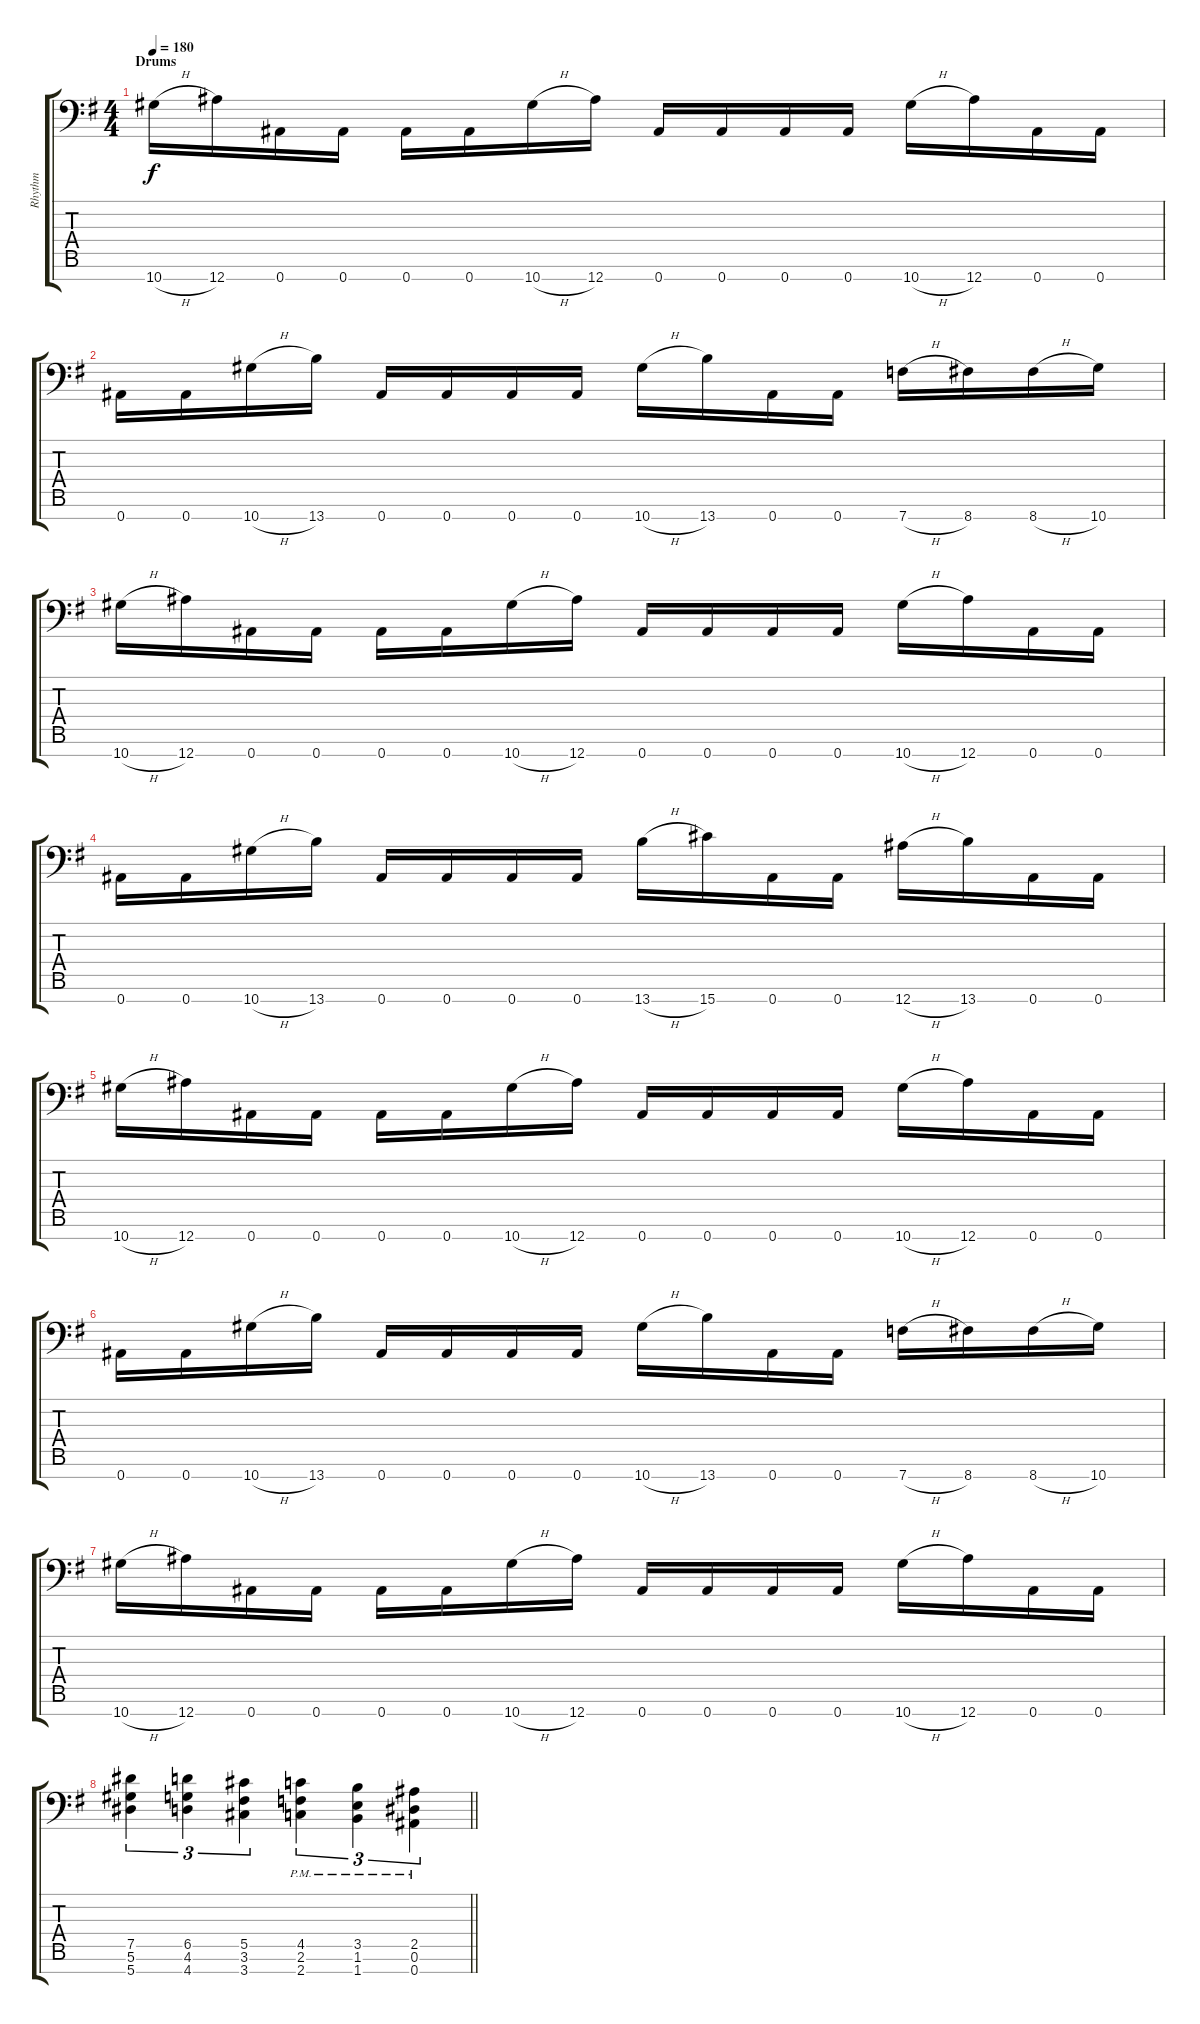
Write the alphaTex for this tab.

\track ("Rhythm" "Rhythm") {instrument overdrivenguitar}
\staff {score tabs}
\tuning (Eb4 Bb3 Gb3 Db3 Ab2 Eb2 Bb1) {hide}
\ts (4 4)
\section ("" "Drums")
\tempo 180
\clef f4
\ks g
10.7{h}.16{dy f} 12.7.16 0.7.16 0.7.16 0.7.16 0.7.16 10.7{h}.16 12.7.16 0.7.16 0.7.16 0.7.16 0.7.16 10.7{h}.16 12.7.16 0.7.16 0.7.16 |
0.7.16 0.7.16 10.7{h}.16 13.7.16 0.7.16 0.7.16 0.7.16 0.7.16 10.7{h}.16 13.7.16 0.7.16 0.7.16 7.7{h}.16 8.7.16 8.7{h}.16 10.7.16 |
10.7{h}.16 12.7.16 0.7.16 0.7.16 0.7.16 0.7.16 10.7{h}.16 12.7.16 0.7.16 0.7.16 0.7.16 0.7.16 10.7{h}.16 12.7.16 0.7.16 0.7.16 |
0.7.16 0.7.16 10.7{h}.16 13.7.16 0.7.16 0.7.16 0.7.16 0.7.16 13.7{h}.16 15.7.16 0.7.16 0.7.16 12.7{h}.16 13.7.16 0.7.16 0.7.16 |
10.7{h}.16 12.7.16 0.7.16 0.7.16 0.7.16 0.7.16 10.7{h}.16 12.7.16 0.7.16 0.7.16 0.7.16 0.7.16 10.7{h}.16 12.7.16 0.7.16 0.7.16 |
0.7.16 0.7.16 10.7{h}.16 13.7.16 0.7.16 0.7.16 0.7.16 0.7.16 10.7{h}.16 13.7.16 0.7.16 0.7.16 7.7{h}.16 8.7.16 8.7{h}.16 10.7.16 |
10.7{h}.16 12.7.16 0.7.16 0.7.16 0.7.16 0.7.16 10.7{h}.16 12.7.16 0.7.16 0.7.16 0.7.16 0.7.16 10.7{h}.16 12.7.16 0.7.16 0.7.16 |
\barLineRight lightlight
(7.5 5.6 5.7).4{tu (3 2)} (6.5 4.6 4.7).4{tu (3 2)} (5.5 3.6 3.7).4{tu (3 2)} (4.5{pm} 2.6{pm} 2.7{pm}).4{tu (3 2)} (3.5{pm} 1.6{pm} 1.7{pm}).4{tu (3 2)} (2.5{pm} 0.6{pm} 0.7{pm}).4{tu (3 2)}
